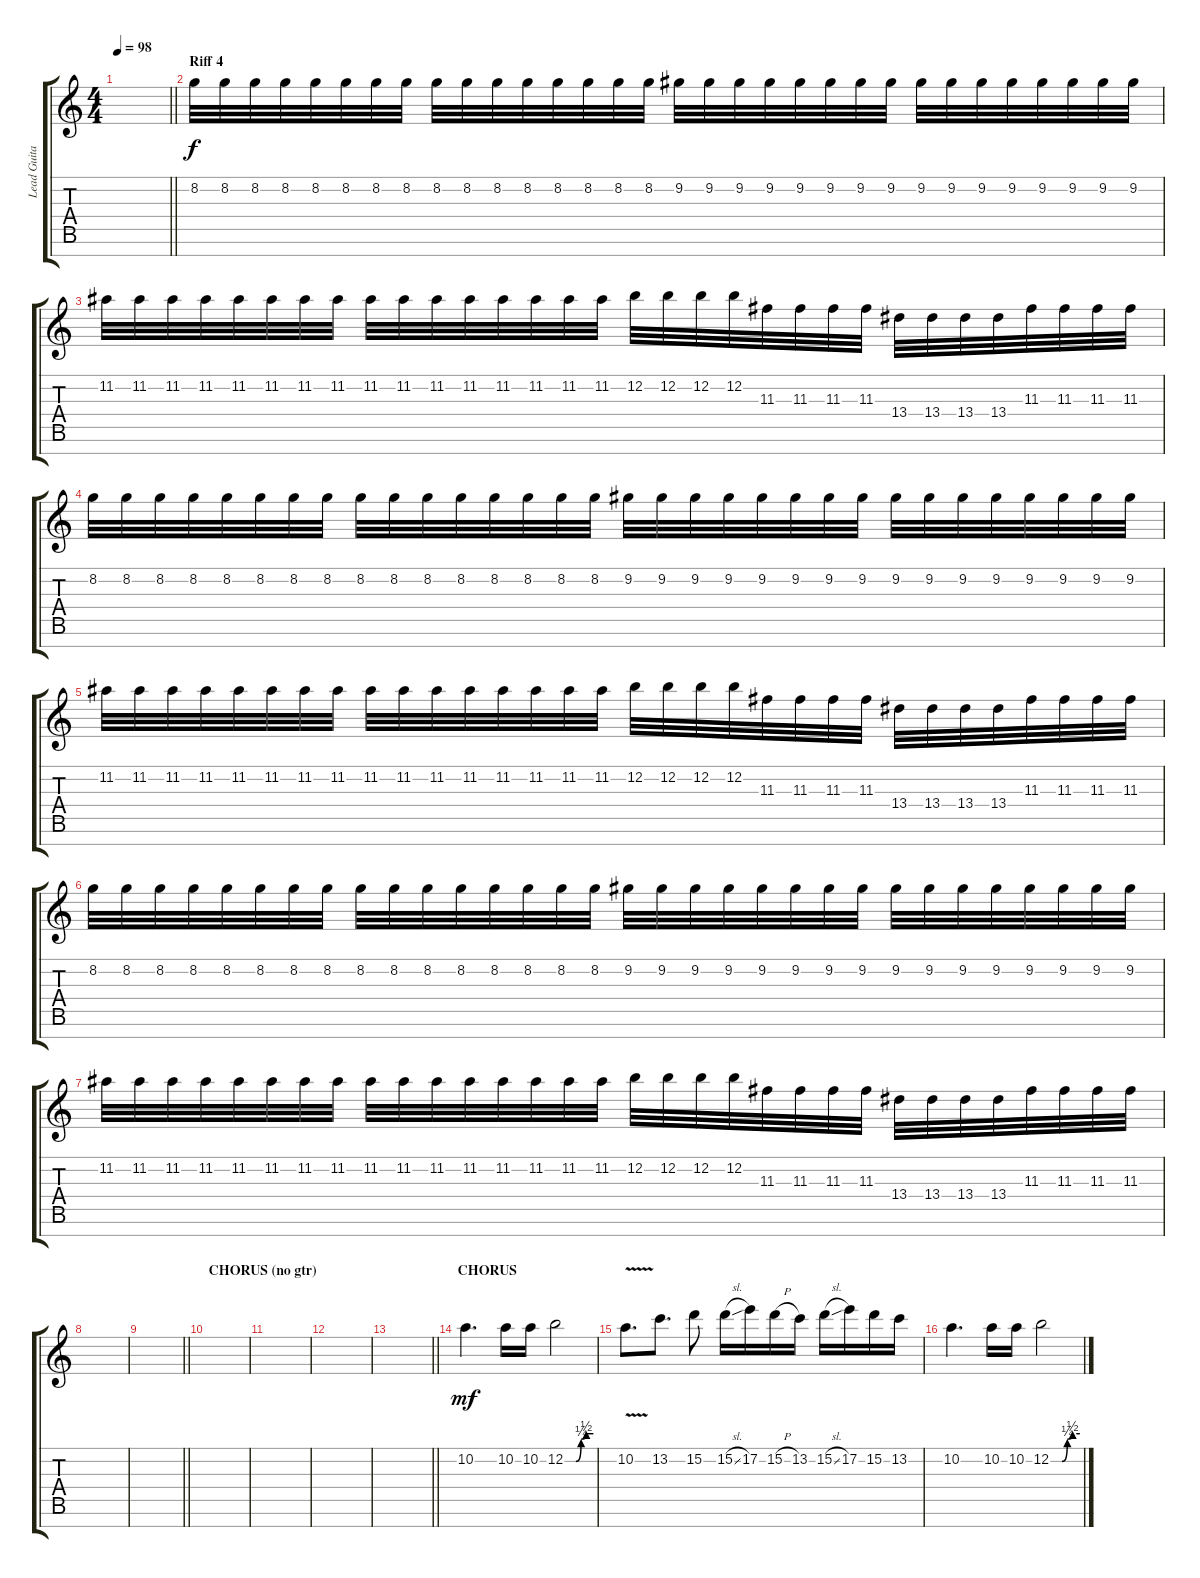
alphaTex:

\track ("Lead Guitar" "Lead Guita") {instrument distortionguitar}
\staff {score tabs}
\tuning (E4 B3 G3 D3 A2 E2 B1) {hide}
\ts (4 4)
\tempo 98
\clef g2
\barLineRight lightlight
\ks c
|
\section ("" "Riff 4")
8.2.32 8.2.32 8.2.32 8.2.32 8.2.32 8.2.32 8.2.32 8.2.32 8.2.32 8.2.32 8.2.32 8.2.32 8.2.32 8.2.32 8.2.32 8.2.32 9.2.32 9.2.32 9.2.32 9.2.32 9.2.32 9.2.32 9.2.32 9.2.32 9.2.32 9.2.32 9.2.32 9.2.32 9.2.32 9.2.32 9.2.32 9.2.32 |
11.2.32 11.2.32 11.2.32 11.2.32 11.2.32 11.2.32 11.2.32 11.2.32 11.2.32 11.2.32 11.2.32 11.2.32 11.2.32 11.2.32 11.2.32 11.2.32 12.2.32 12.2.32 12.2.32 12.2.32 11.3.32 11.3.32 11.3.32 11.3.32 13.4.32 13.4.32 13.4.32 13.4.32 11.3.32 11.3.32 11.3.32 11.3.32 |
8.2.32 8.2.32 8.2.32 8.2.32 8.2.32 8.2.32 8.2.32 8.2.32 8.2.32 8.2.32 8.2.32 8.2.32 8.2.32 8.2.32 8.2.32 8.2.32 9.2.32 9.2.32 9.2.32 9.2.32 9.2.32 9.2.32 9.2.32 9.2.32 9.2.32 9.2.32 9.2.32 9.2.32 9.2.32 9.2.32 9.2.32 9.2.32 |
11.2.32 11.2.32 11.2.32 11.2.32 11.2.32 11.2.32 11.2.32 11.2.32 11.2.32 11.2.32 11.2.32 11.2.32 11.2.32 11.2.32 11.2.32 11.2.32 12.2.32 12.2.32 12.2.32 12.2.32 11.3.32 11.3.32 11.3.32 11.3.32 13.4.32 13.4.32 13.4.32 13.4.32 11.3.32 11.3.32 11.3.32 11.3.32 |
8.2.32 8.2.32 8.2.32 8.2.32 8.2.32 8.2.32 8.2.32 8.2.32 8.2.32 8.2.32 8.2.32 8.2.32 8.2.32 8.2.32 8.2.32 8.2.32 9.2.32 9.2.32 9.2.32 9.2.32 9.2.32 9.2.32 9.2.32 9.2.32 9.2.32 9.2.32 9.2.32 9.2.32 9.2.32 9.2.32 9.2.32 9.2.32 |
11.2.32 11.2.32 11.2.32 11.2.32 11.2.32 11.2.32 11.2.32 11.2.32 11.2.32 11.2.32 11.2.32 11.2.32 11.2.32 11.2.32 11.2.32 11.2.32 12.2.32 12.2.32 12.2.32 12.2.32 11.3.32 11.3.32 11.3.32 11.3.32 13.4.32 13.4.32 13.4.32 13.4.32 11.3.32 11.3.32 11.3.32 11.3.32 |
|
\barLineRight lightlight
|
\section ("" "CHORUS (no gtr)")
|
|
|
\barLineRight lightlight
|
\section ("" "CHORUS")
10.2.4{d dy mf} 10.2.16 10.2.16 12.2{be (custom 0 0 23 0 34 1 45 2 60 2)}.2 |
10.2{v}.8{d} 13.2.8{d} 15.2.8 15.2{sl}.16 17.2.16 15.2{h}.16 13.2.16 15.2{sl}.16 17.2.16 15.2.16 13.2.16 |
10.2.4{d} 10.2.16 10.2.16 12.2{be (custom 0 0 23 0 34 1 45 2 60 2)}.2
